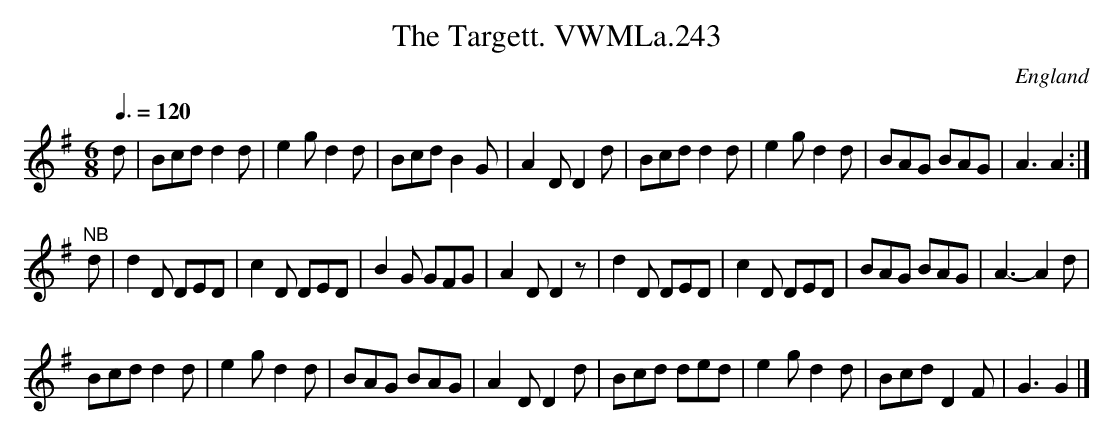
X:1
T:Targett. VWMLa.243, The
O:England
M:6/8
L:1/8
Q:3/8=120
K:G major
d|Bcd d2d|e2g d2d|Bcd B2G|A2D D2d|\
Bcd d2d|e2g d2d|BAG BAG|A3 A2:|
"^NB"d|d2D DED|c2D DED|B2G GFG|A2D D2z|\
d2D DED|c2D DED|BAG BAG|A3- A2d|
Bcd d2d|e2g d2d|BAG BAG|A2D D2d|\
Bcd ded|e2g d2d|Bcd D2F|G3 G2|]
